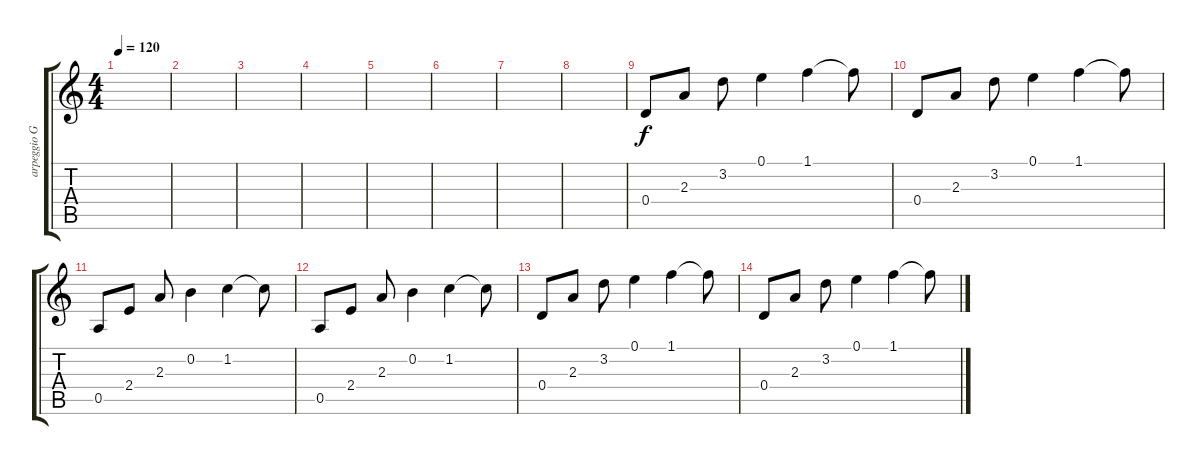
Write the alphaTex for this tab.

\track ("arpeggio GT" "arpeggio G") {instrument acousticguitarsteel}
\staff {score tabs}
\tuning (E4 B3 G3 D3 A2 E2) {hide}
\ts (4 4)
\tempo 120
\clef g2
\ks c
|
|
|
|
|
|
|
|
0.4.8 2.3.8 3.2.8 0.1.4 1.1.4 1.1{t}.8 |
0.4.8 2.3.8 3.2.8 0.1.4 1.1.4 1.1{t}.8 |
0.5.8 2.4.8 2.3.8 0.2.4 1.2.4 1.2{t}.8 |
0.5.8 2.4.8 2.3.8 0.2.4 1.2.4 1.2{t}.8 |
0.4.8 2.3.8 3.2.8 0.1.4 1.1.4 1.1{t}.8 |
0.4.8 2.3.8 3.2.8 0.1.4 1.1.4 1.1{t}.8
